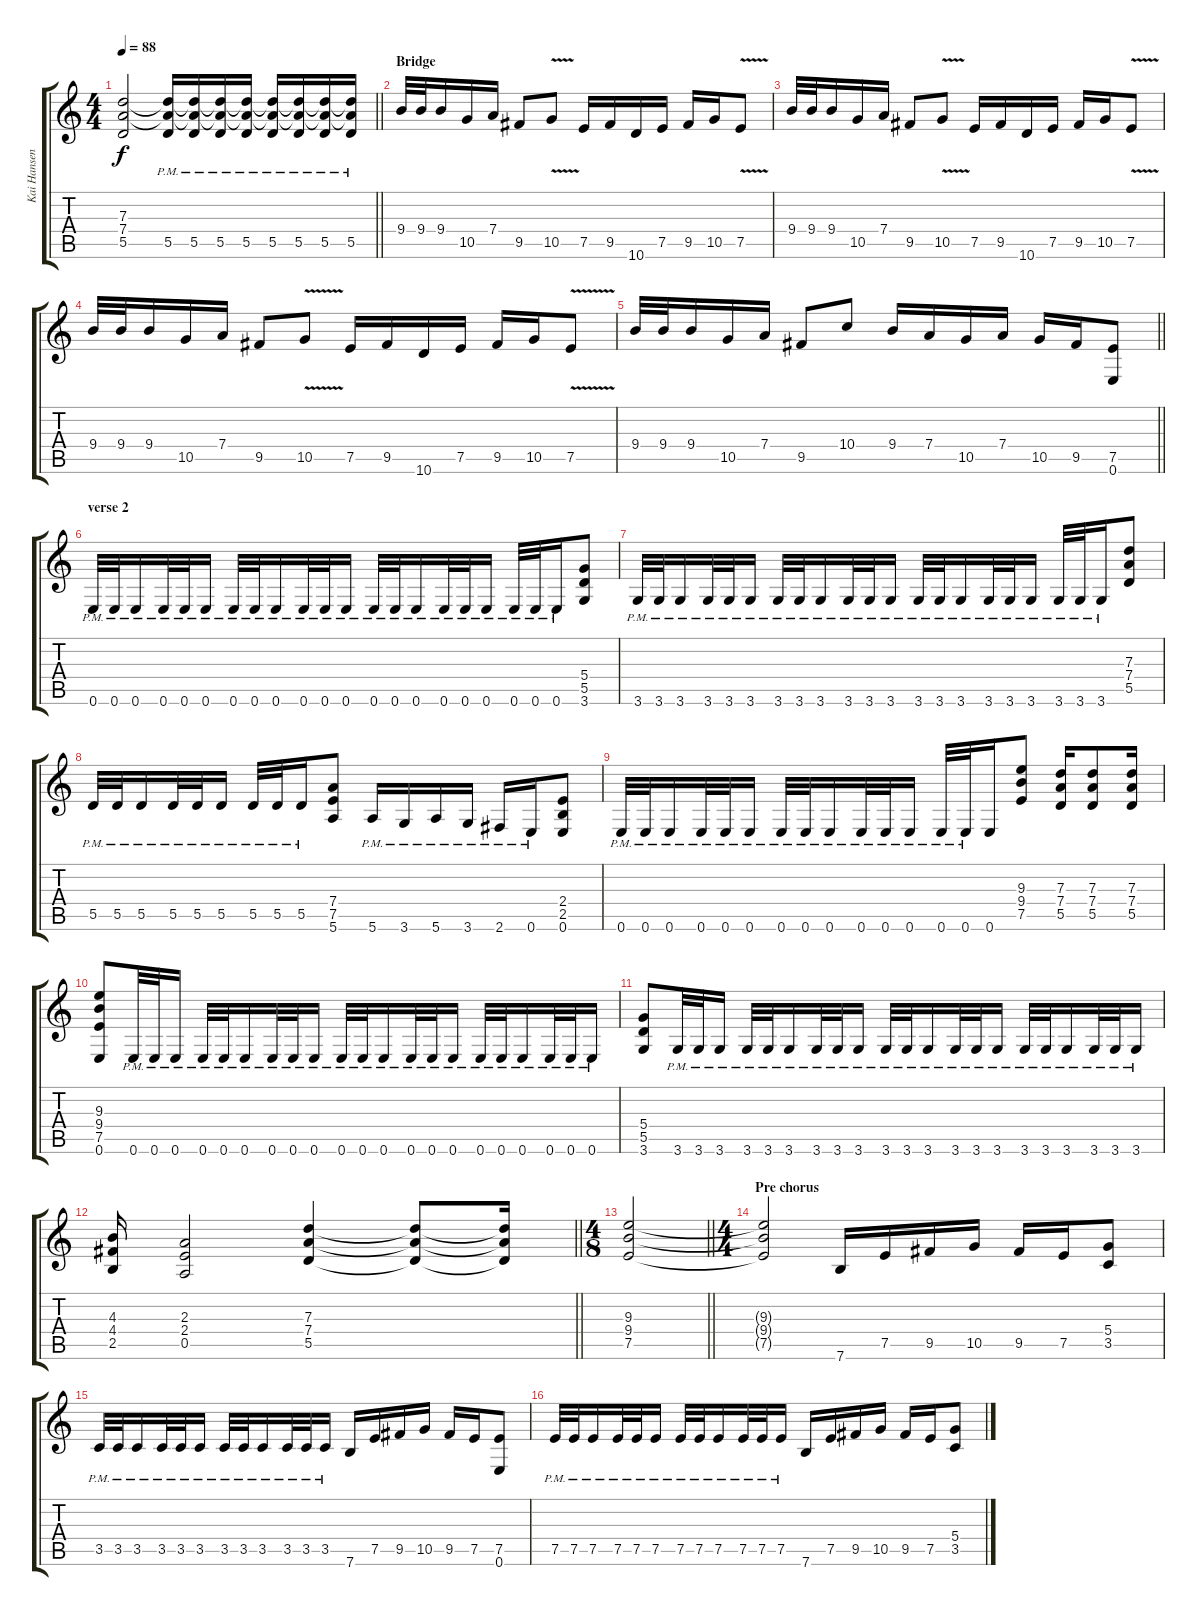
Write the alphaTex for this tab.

\track ("Kai Hansen" "Kai Hansen") {instrument distortionguitar}
\staff {score tabs}
\tuning (E4 B3 G3 D3 A2 E2) {hide}
\ts (4 4)
\tempo 88
\clef g2
\barLineRight lightlight
\ks c
(7.3 7.4 5.5).2{dy f} (7.3{t} 7.4{t} 5.5{pm}).16 (7.3{t} 7.4{t} 5.5{pm}).16 (7.3{t} 7.4{t} 5.5{pm}).16 (7.3{t} 7.4{t} 5.5{pm}).16 (7.3{t} 7.4{t} 5.5{pm}).16 (7.3{t} 7.4{t} 5.5{pm}).16 (7.3{t} 7.4{t} 5.5{pm}).16 (7.3{t} 7.4{t} 5.5{pm}).16 |
\section ("" "Bridge")
9.4.32 9.4.32 9.4.16 10.5.16 7.4.16 9.5.8 10.5{v}.8 7.5.16 9.5.16 10.6.16 7.5.16 9.5.16 10.5.16 7.5{v}.8 |
9.4.32 9.4.32 9.4.16 10.5.16 7.4.16 9.5.8 10.5{v}.8 7.5.16 9.5.16 10.6.16 7.5.16 9.5.16 10.5.16 7.5{v}.8 |
9.4.32 9.4.32 9.4.16 10.5.16 7.4.16 9.5.8 10.5{v}.8 7.5.16 9.5.16 10.6.16 7.5.16 9.5.16 10.5.16 7.5{v}.8 |
\barLineRight lightlight
9.4.32 9.4.32 9.4.16 10.5.16 7.4.16 9.5.8 10.4.8 9.4.16 7.4.16 10.5.16 7.4.16 10.5.16 9.5.16 (7.5 0.6).8 |
\section ("" "verse 2")
0.6{pm}.32 0.6{pm}.32 0.6{pm}.16 0.6{pm}.32 0.6{pm}.32 0.6{pm}.16 0.6{pm}.32 0.6{pm}.32 0.6{pm}.16 0.6{pm}.32 0.6{pm}.32 0.6{pm}.16 0.6{pm}.32 0.6{pm}.32 0.6{pm}.16 0.6{pm}.32 0.6{pm}.32 0.6{pm}.16 0.6{pm}.32 0.6{pm}.32 0.6{pm}.16 (5.4 5.5 3.6).8 |
3.6{pm}.32 3.6{pm}.32 3.6{pm}.16 3.6{pm}.32 3.6{pm}.32 3.6{pm}.16 3.6{pm}.32 3.6{pm}.32 3.6{pm}.16 3.6{pm}.32 3.6{pm}.32 3.6{pm}.16 3.6{pm}.32 3.6{pm}.32 3.6{pm}.16 3.6{pm}.32 3.6{pm}.32 3.6{pm}.16 3.6{pm}.32 3.6{pm}.32 3.6{pm}.16 (7.3 7.4 5.5).8 |
5.5{pm}.32 5.5{pm}.32 5.5{pm}.16 5.5{pm}.32 5.5{pm}.32 5.5{pm}.16 5.5{pm}.32 5.5{pm}.32 5.5{pm}.16 (7.4 7.5 5.6).8 5.6{pm}.16 3.6{pm}.16 5.6{pm}.16 3.6{pm}.16 2.6{pm}.16 0.6{pm}.16 (2.4 2.5 0.6).8 |
0.6{pm}.32 0.6{pm}.32 0.6{pm}.16 0.6{pm}.32 0.6{pm}.32 0.6{pm}.16 0.6{pm}.32 0.6{pm}.32 0.6{pm}.16 0.6{pm}.32 0.6{pm}.32 0.6{pm}.16 0.6{pm}.32 0.6{pm}.32 0.6.16 (9.3 9.4 7.5).8 (7.3 7.4 5.5).16 (7.3 7.4 5.5).8 (7.3 7.4 5.5).16 |
(9.3 9.4 7.5 0.6).8 0.6{pm}.32 0.6{pm}.32 0.6{pm}.16 0.6{pm}.32 0.6{pm}.32 0.6{pm}.16 0.6{pm}.32 0.6{pm}.32 0.6{pm}.16 0.6{pm}.32 0.6{pm}.32 0.6{pm}.16 0.6{pm}.32 0.6{pm}.32 0.6{pm}.16 0.6{pm}.32 0.6{pm}.32 0.6{pm}.16 0.6{pm}.32 0.6{pm}.32 0.6{pm}.16 |
(5.4 5.5 3.6).8 3.6{pm}.32 3.6{pm}.32 3.6{pm}.16 3.6{pm}.32 3.6{pm}.32 3.6{pm}.16 3.6{pm}.32 3.6{pm}.32 3.6{pm}.16 3.6{pm}.32 3.6{pm}.32 3.6{pm}.16 3.6{pm}.32 3.6{pm}.32 3.6{pm}.16 3.6{pm}.32 3.6{pm}.32 3.6{pm}.16 3.6{pm}.32 3.6{pm}.32 3.6{pm}.16 |
\barLineRight lightlight
(4.3 4.4 2.5).16 (2.3 2.4 0.5).2 (7.3 7.4 5.5).4 (7.3{t} 7.4{t} 5.5{t}).8 (7.3{t} 7.4{t} 5.5{t}).16 |
\ts (4 8)
\barLineRight lightlight
(9.3 9.4 7.5).2 |
\ts (4 4)
\section ("" "Pre chorus")
(9.3{t} 9.4{t} 7.5{t}).2 7.6.16 7.5.16 9.5.16 10.5.16 9.5.16 7.5.16 (5.4 3.5).8 |
3.5{pm}.32 3.5{pm}.32 3.5{pm}.16 3.5{pm}.32 3.5{pm}.32 3.5{pm}.16 3.5{pm}.32 3.5{pm}.32 3.5{pm}.16 3.5{pm}.32 3.5{pm}.32 3.5{pm}.16 7.6.16 7.5.16 9.5.16 10.5.16 9.5.16 7.5.16 (7.5 0.6).8 |
7.5{pm}.32 7.5{pm}.32 7.5{pm}.16 7.5{pm}.32 7.5{pm}.32 7.5{pm}.16 7.5{pm}.32 7.5{pm}.32 7.5{pm}.16 7.5{pm}.32 7.5{pm}.32 7.5{pm}.16 7.6.16 7.5.16 9.5.16 10.5.16 9.5.16 7.5.16 (5.4 3.5).8
